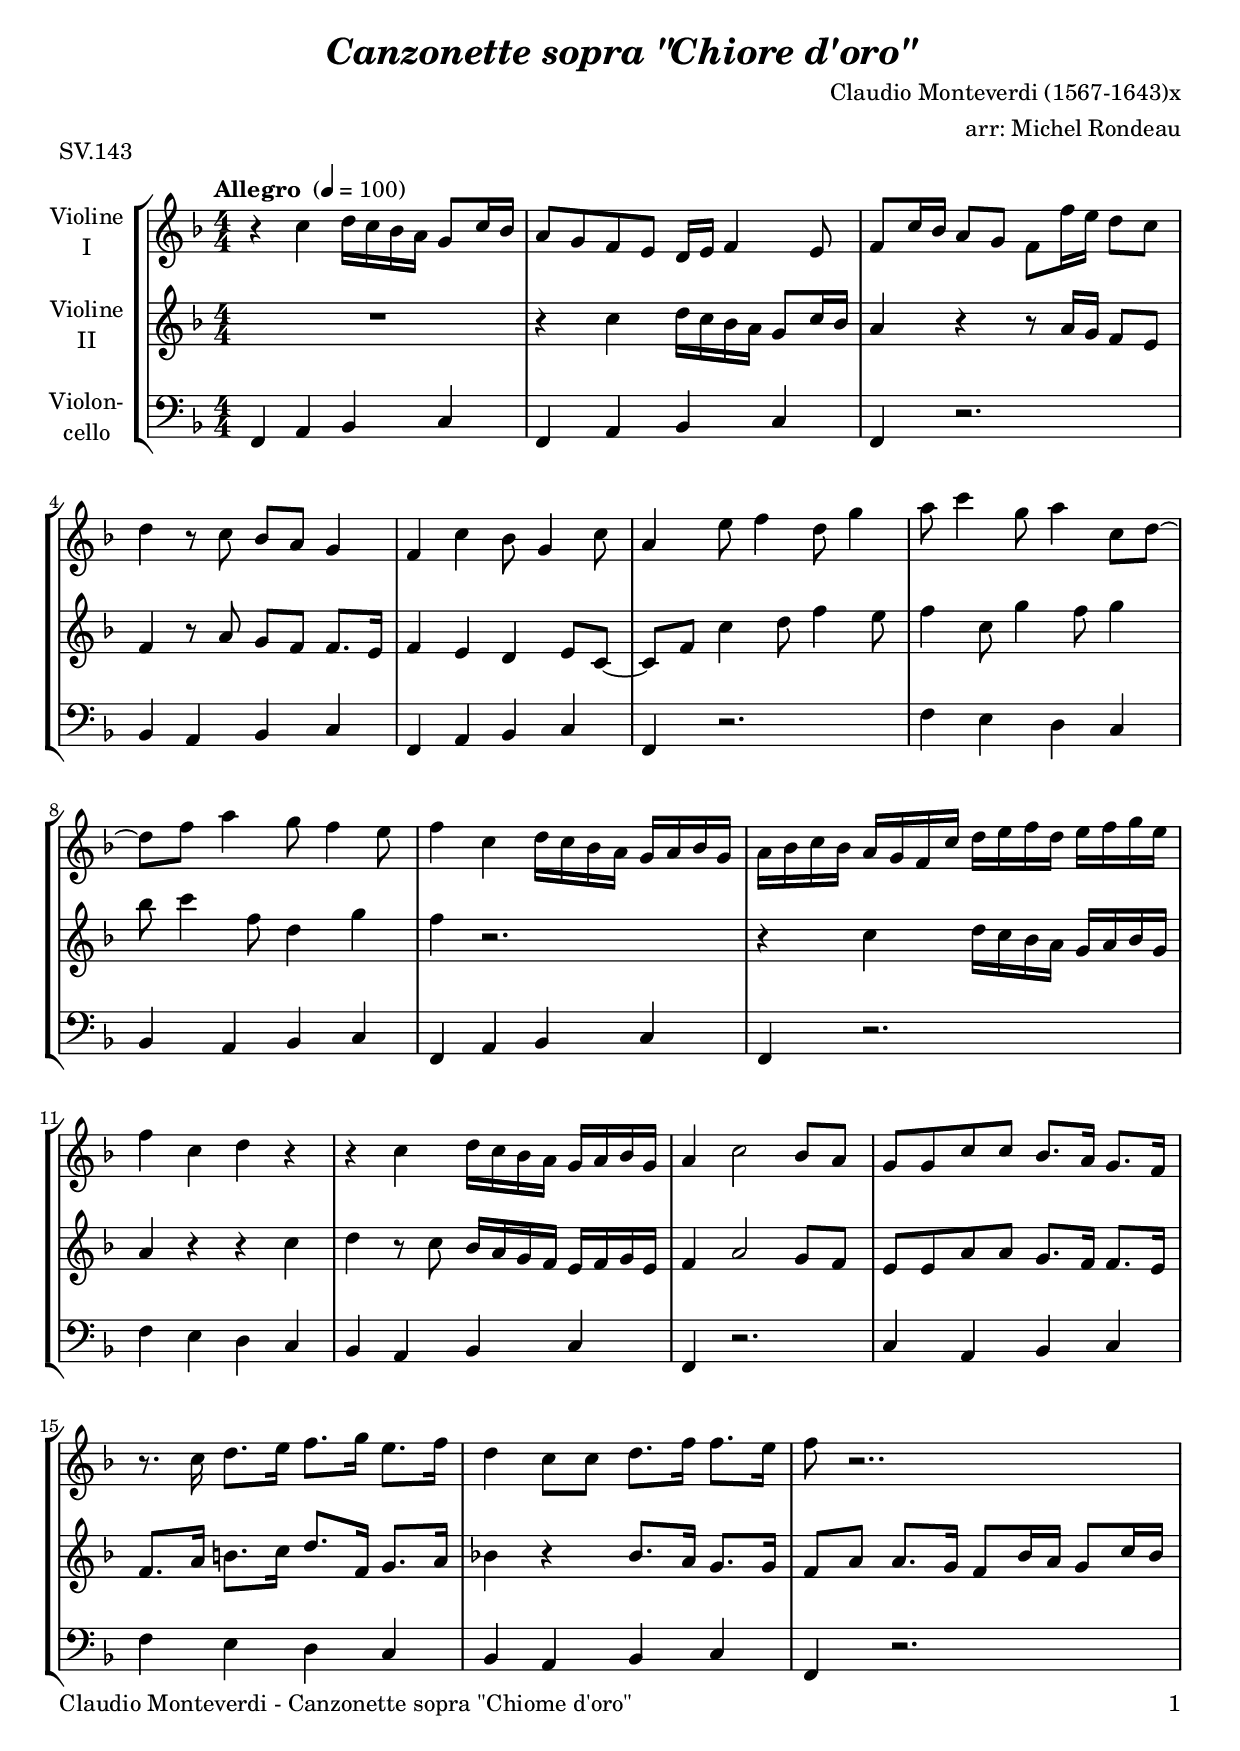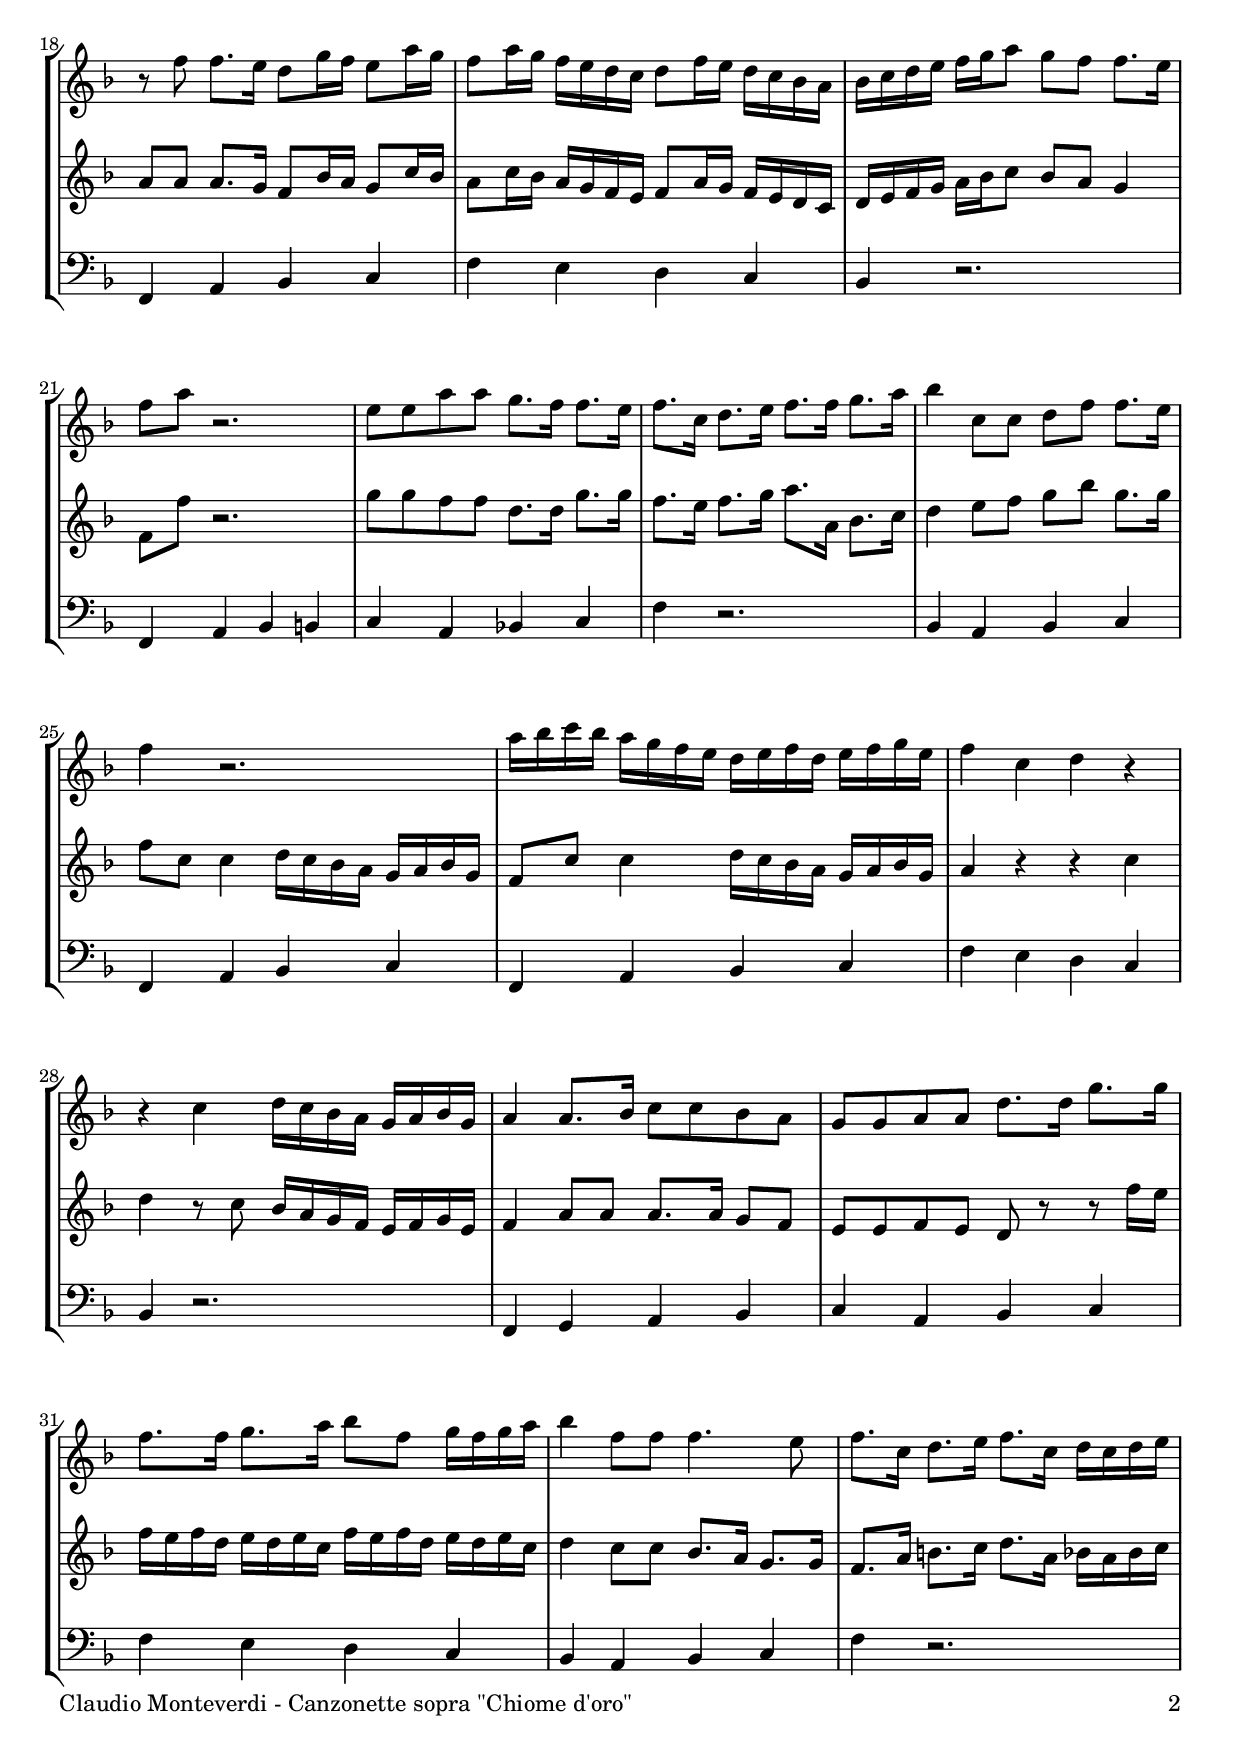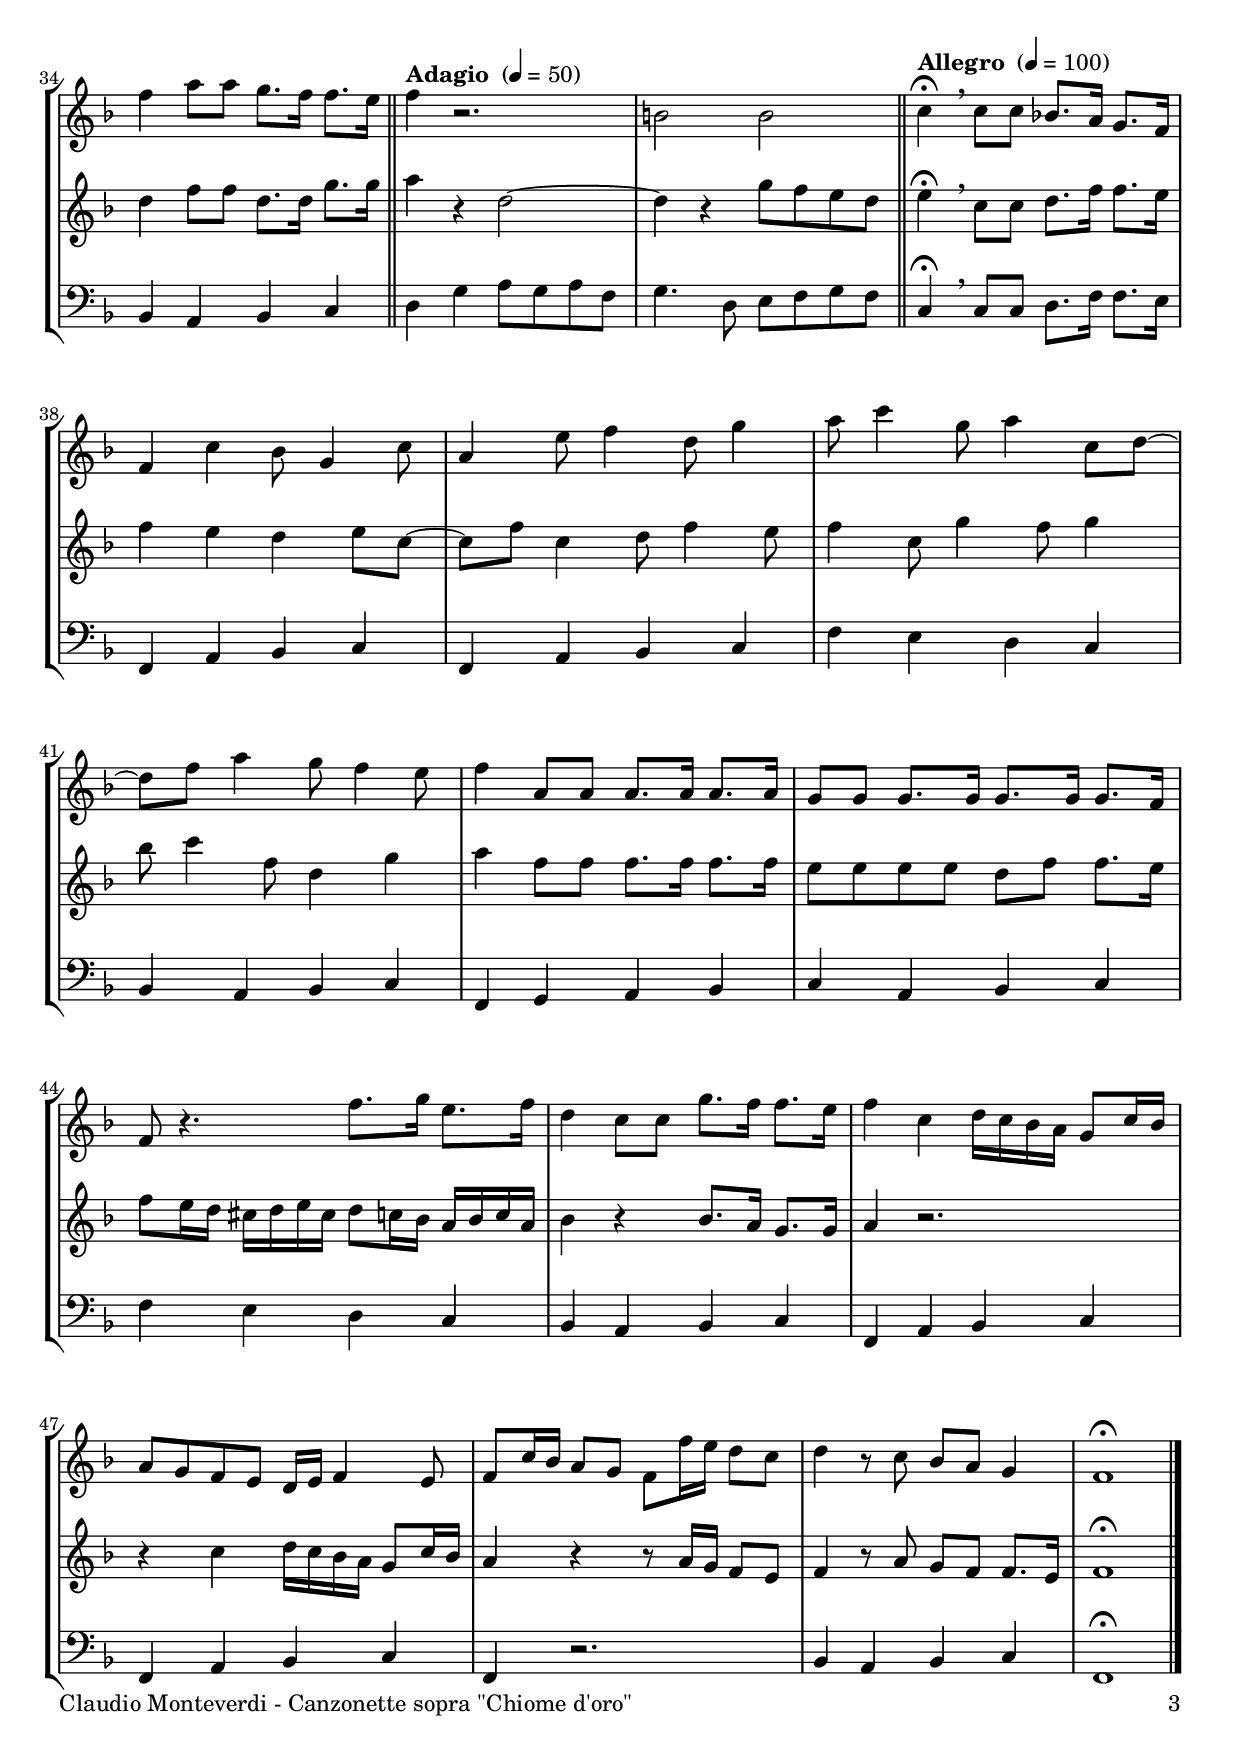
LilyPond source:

\version "2.24.1"
\include "deutsch.ly"

#(set-global-staff-size 20)

\header {
  title     = \markup \bold \italic "Canzonette sopra \"Chiore d'oro\""
  composer  = "Claudio Monteverdi (1567-1643)x"
  arranger  = "arr: Michel Rondeau"
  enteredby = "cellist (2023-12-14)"
  piece     = "SV.143"
}

voiceconsts = {
 \key c \major
 \time 4/4
 \clef "treble"
 \numericTimeSignature
 \compressEmptyMeasures
  % Set default beaming for all staves
%  \set Timing.beamExceptions = #'()
%  \set Timing.baseMoment     = #(ly:make-moment 1 4)
%  \set Timing.beatStructure  = #'(1 1 1)
}

mivl = "violin"
miba = "cello"
mipz = "pizzicato strings"

dcaf = \mark \markup \box \italic "D.C. al Fine"
fine = \mark \markup \box \italic "Fine"

introa = {           \tempo "Allegro " 4=100 }
introb = { \bar "||" \tempo "Adagio "  4=50 }
introc = { \bar "||" \tempo "Allegro " 4=100 }

va = \relative c'' {
  \voiceconsts

  \introa
  r4 g a16 g f e d8 g16 f
  e8 d c h a16 h c4 h8
  c g'16 f e8 d c c'16 h a8 g
  a4 r8 g f e d4
  c g' f8 d4 g8

  e4 h'8 c4 a8 d4
  e8 g4 d8 e4 g,8 a~
  a c e4 d8 c4 h8
  c4 g a16 g f e d e f d
  e f g f e d c g' a h c a h c d h

  c4 g a r
  r g a16 g f e d e f d
  e4 g2 f8 e
  d d g g f8. e16 d8. c16
  r8. g'16 a8. h16 c8. d16 h8. c16
  a4 g8 g a8. c16 c8. h16

  c8 r2..
  r8 c c8. h16 a8 d16 c h8 e16 d
  c8 e16 d c h a g a8 c16 h a g f e
  f g a h c d e8 d c c8. h16
  c8 e r2.

  h8 h e e d8. c16 c8. h16
  c8. g16 a8. h16 c8. c16 d8. e16
  f4 g,8 g a c c8. h16
  c4 r2.
  e16 f g f e d c h a h c a h c d h

  c4 g a r
  r g a16 g f e d e f d
  e4 e8. f16 g8 g f e
  d d e e a8. a16 d8. d16
  c8. c16 d8. e16 f8 c d16 c d e

  f4 c8 c c4. h8
  c8. g16 a8. h16 c8. g16 a g a h
  c4 e8 e d8. c16 c8. h16

  \introb
  c4 r2.
  fis,2 fis

  \introc
  g4\fermata \breathe g8 g f!8. e16 d8. c16
  c4 g' f8 d4 g8

  e4 h'8 c4 a8 d4
  e8 g4 d8 e4 g,8 a~
  a c e4 d8 c4 h8
  c4 e,8 e e8. e16 e8. e16
  d8 d d8. d16 d8. d16 d8. c16
  c8 r4. c'8. d16 h8. c16

  a4 g8 g d'8. c16 c8. h16
  c4 g a16 g f e d8 g16 f
  e8 d c h a16 h c4 h8
  c g'16 f e8 d c c'16 h a8 g
  a4 r8 g f e d4
  c1\fermata \bar "|."
}

vb = \relative c'' {
  \voiceconsts

  \introa
  R1
  r4 g a16 g f e d8 g16 f
  e4 r r8 e16 d c8 h
  c4 r8 e d c c8. h16
  c4 h a h8 g~

  g c g'4 a8 c4 h8
  c4 g8 d'4 c8 d4
  f8 g4 c,8 a4 d
  c r2.
  r4 g a16 g f e d e f d
  e4 r r g

  a r8 g f16 e d c h c d h
  c4 e2 d8 c
  h h e e d8. c16 c8. h16
  c8. e16 fis8. g16 a8. c,16 d8. e16
  f!4 r f8. e16 d8. d16

  c8 e e8. d16 c8 f16 e d8 g16 f
  e8 e e8. d16 c8 f16 e d8 g16 f
  e8 g16 f e d c h c8 e16 d c h a g
  a h c d e f g8 f e d4
  c8 c' r2.

  d8 d c c a8. a16 d8. d16
  c8. h16 c8. d16 e8. e,16 f8. g16
  a4 h8 c d f d8. d16
  c8 g g4 a16 g f e d e f d
  c8 g' g4 a16 g f e d e f d

  e4 r r g
  a r8 g f16 e d c h c d h
  c4 e8 e e8. e16 d8 c
  h h c h a r r c'16 h
  c h c a h a h g c h c a h a h g

  a4 g8 g f8. e16 d8. d16
  c8. e16 fis8. g16 a8. e16 f e f g
  a4 c8 c a8. a16 d8. d16

  \introb
  e4 r a,2~
  a4 r d8 c h a

  \introc
  h4\fermata \breathe g8 g a8. c16 c8. h16
  c4 h a h8 g~

  g c g4 a8 c4 h8
  c4 g8 d'4 c8 d4
  f8 g4 c,8 a4 d
  e c8 c c8. c16 c8. c16
  h8 h h h a c c8. h16
  c8 h16 a gis a h gis a8 g16 f e f g e

  f4 r f8. e16 d8. d16
  e4 r2.
  r4 g a16 g f e d8 g16 f
  e4 r r8 e16 d c8 h
  c4 r8 e d c c8. h16
  c1\fermata \bar "|."
}

vc = \relative c, {
  \voiceconsts
  \clef "bass"
  
  \introa
  c4 e f g
  c, e f g
  c, r2.
  f4 e f g
  c, e f g

  c, r2.
  c'4 h a g
  f e f g
  c, e f g
  c, r2.
  c'4 h a g

  f e f g
  c, r2.
  g'4 e f g
  c h a g
  f e f g
  c, r2.
  c4 e f g

  c h a g
  f r2.
  c4 e f fis
  g e f! g
  c r2.
  f,4 e f g
  c, e f g

  c, e f g
  c h a g
  f r2.
  c4 d e f
  g e f g
  c h a g

  f e f g
  c r2.
  f,4 e f g

  \introb
  a d e8 d e c
  d4. a8 h c d c

  \introc
  g4\fermata \breathe g8 g a8. c16 c8. h16
  c,4 e f g
  c, e f g
  c h a g
  f e f g
  c, d e f

  g e f g
  c h a g
  f e f g
  c, e f g
  c, e f g
  c, r2.
  f4 e f g
  c,1\fermata \bar "|."
}


music = \new StaffGroup <<
      \new Staff {
        \set Staff.midiInstrument = \mivl
        \set Staff.instrumentName = \markup \center-column { "Violine" "I" }
        \transpose c f { \va }
      }
      
      \new Staff {
        \set Staff.midiInstrument = \mivl
        \set Staff.instrumentName = \markup \center-column { "Violine" "II" }
        \transpose c f { \vb }
      }
      
      \new Staff {
        \set Staff.midiInstrument = \miba
        \set Staff.instrumentName = \markup \center-column { "Violon-" "cello" }
        \transpose c f { \vc }
      }
>>

\book {
  \paper {
    print-page-number = ##t
    print-first-page-number = ##t
    ragged-last-bottom = ##f
    oddHeaderMarkup = \markup \null
    evenHeaderMarkup = \markup \null
    oddFooterMarkup = \markup {
      \fill-line {
        \if \should-print-page-number
        "Claudio Monteverdi - Canzonette sopra \"Chiome d'oro\"" \fromproperty #'page:page-number-string
      }
    }
    evenFooterMarkup = \oddFooterMarkup
  } \score {
    \music
    \layout {}
  }

  \score {
    \unfoldRepeats \music

    \midi {
      \context {
        \Score
      }
    }
  }
}